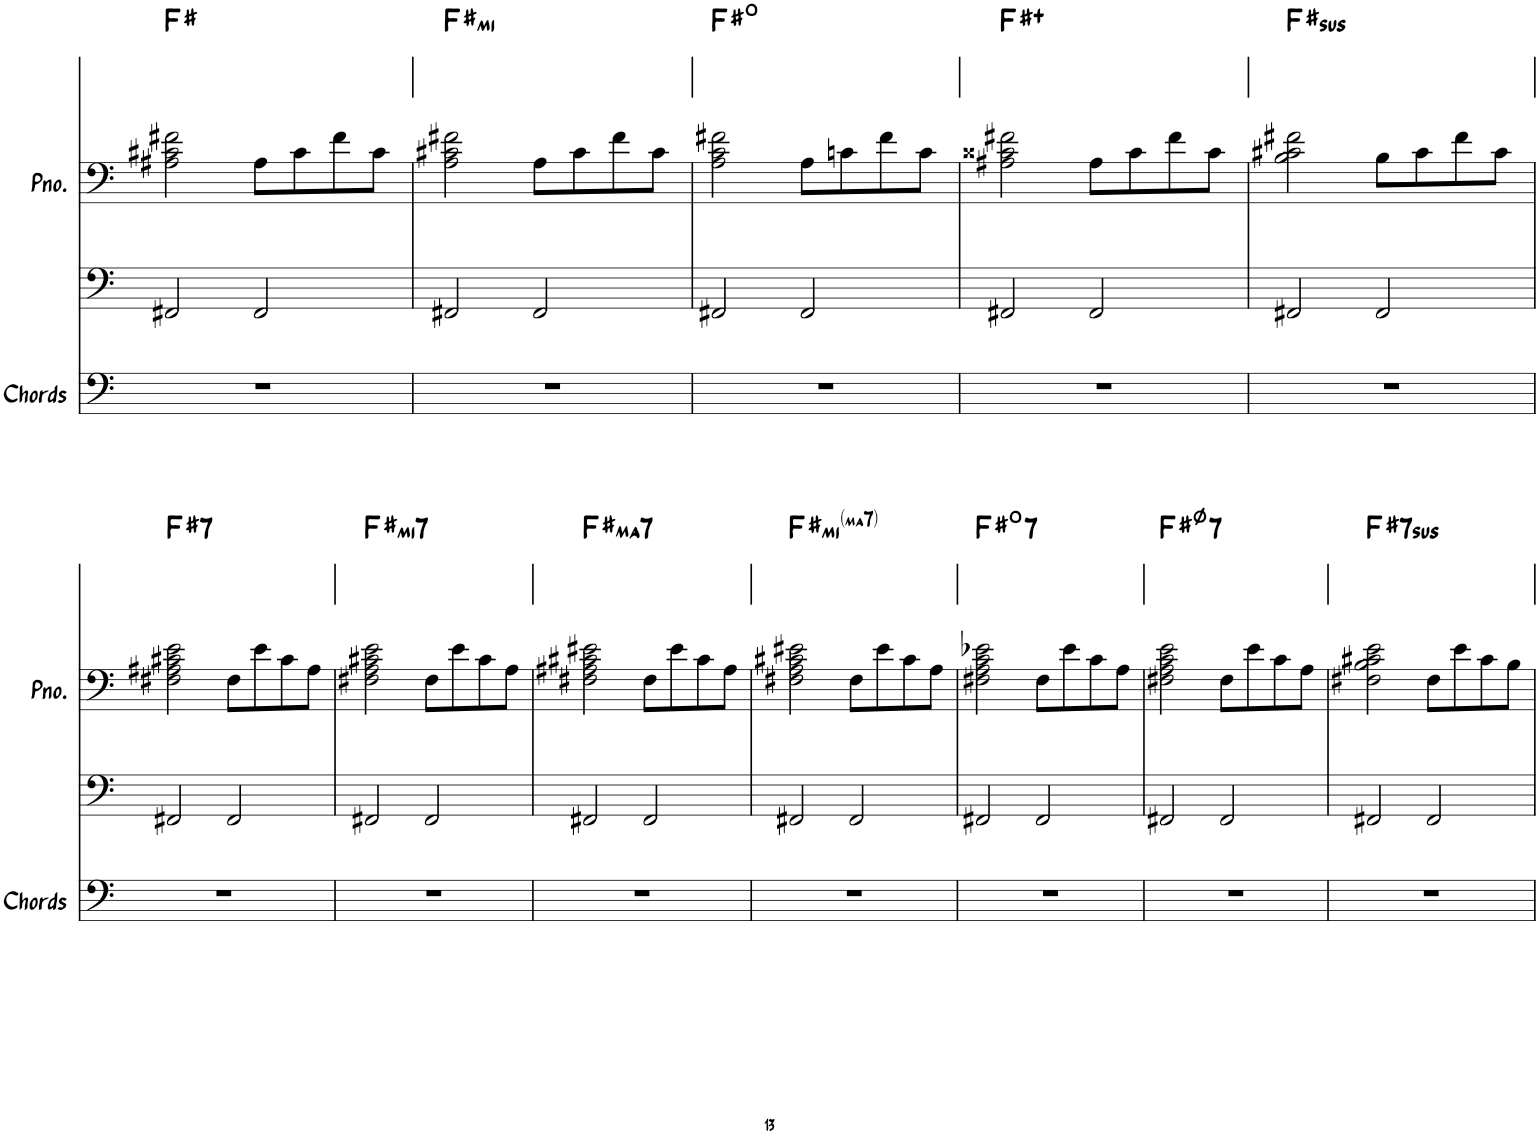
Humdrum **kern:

**kern	**kern	**kern	**kern	**harte
*part2	*part1	*part1	*part1	*part1
*staff4	*staff3	*staff2	*staff1	*
*I"Chords	*I"Piano	*	*	*
*I'Chords	*I'Pno.	*	*	*
!!LO:PB:g=z
*clefF4	*clefF4	*clefF4	*clefG2	*
*k[]	*k[]	*k[]	*k[]	*
*M4/4	*M4/4	*M4/4	*M4/4	*
=121	=121	=121	=121	=121
1r	2FF#X/	2A#X\ 2c#X\ 2f#X\	1ryy	F#:maj
.	2FF#/	8A#\L	.	.
.	.	8c#\	.	.
.	.	8f#\	.	.
.	.	8c#\J	.	.
=122	=122	=122	=122	=122
!	!	!	!	!LO:H:kt=mi
1r	2FF#X/	2A\ 2c#X\ 2f#X\	1ryy	F#:min
.	2FF#/	8A\L	.	.
.	.	8c#\	.	.
.	.	8f#\	.	.
.	.	8c#\J	.	.
=123	=123	=123	=123	=123
1r	2FF#X/	2A\ 2c\ 2f#X\	1ryy	F#:dim
.	2FF#/	8A\L	.	.
.	.	8cn\	.	.
.	.	8f#\	.	.
.	.	8c\J	.	.
=124	=124	=124	=124	=124
1r	2FF#X/	2A#X\ 2c##X\ 2f#X\	1ryy	F#:aug
.	2FF#/	8A#\L	.	.
.	.	8c##\	.	.
.	.	8f#\	.	.
.	.	8c##\J	.	.
=125	=125	=125	=125	=125
!	!	!	!	!LO:H:kt=sus
1r	2FF#X/	2B\ 2c#X\ 2f#X\	1ryy	F#:sus4
.	2FF#/	8B\L	.	.
.	.	8c#\	.	.
.	.	8f#\	.	.
.	.	8c#\J	.	.
!!LO:LB:g=z
=126	=126	=126	=126	=126
!	!	!	!	!LO:H:kt=7
1r	2FF#X/	2F#X\ 2A#X\ 2c#X\ 2e\	1ryy	F#:7
.	2FF#/	8F#\L	.	.
.	.	8e\	.	.
.	.	8c#\	.	.
.	.	8A#\J	.	.
=127	=127	=127	=127	=127
!	!	!	!	!LO:H:kt=mi7
1r	2FF#X/	2F#X\ 2A\ 2c#X\ 2e\	1ryy	F#:min7
.	2FF#/	8F#\L	.	.
.	.	8e\	.	.
.	.	8c#\	.	.
.	.	8A\J	.	.
=128	=128	=128	=128	=128
!	!	!	!	!LO:H:kt=ma7
1r	2FF#X/	2F#X\ 2A#X\ 2c#X\ 2e#X\	1ryy	F#:maj7
.	2FF#/	8F#\L	.	.
.	.	8e#\	.	.
.	.	8c#\	.	.
.	.	8A#\J	.	.
=129	=129	=129	=129	=129
!	!	!	!	!LO:H:kt=mima7
1r	2FF#X/	2F#X\ 2A\ 2c#X\ 2e#X\	1ryy	F#:minmaj7
.	2FF#/	8F#\L	.	.
.	.	8e#\	.	.
.	.	8c#\	.	.
.	.	8A\J	.	.
=130	=130	=130	=130	=130
!	!	!	!	!LO:H:kt=7
1r	2FF#X/	2F#X\ 2A\ 2c\ 2e-X\	1ryy	F#:dim7
.	2FF#/	8F#\L	.	.
.	.	8e-\	.	.
.	.	8c\	.	.
.	.	8A\J	.	.
=131	=131	=131	=131	=131
!	!	!	!	!LO:H:kt=7
1r	2FF#X/	2F#X\ 2A\ 2c\ 2e\	1ryy	F#:hdim7
.	2FF#/	8F#\L	.	.
.	.	8e\	.	.
.	.	8c\	.	.
.	.	8A\J	.	.
=132	=132	=132	=132	=132
!	!	!	!	!LO:H:kt=7sus
1r	2FF#X/	2F#X\ 2B\ 2c#X\ 2e\	1ryy	F#:sus4(7)
.	2FF#/	8F#\L	.	.
.	.	8e\	.	.
.	.	8c#\	.	.
.	.	8B\J	.	.
=	=	=	=	=
*-	*-	*-	*-	*-
